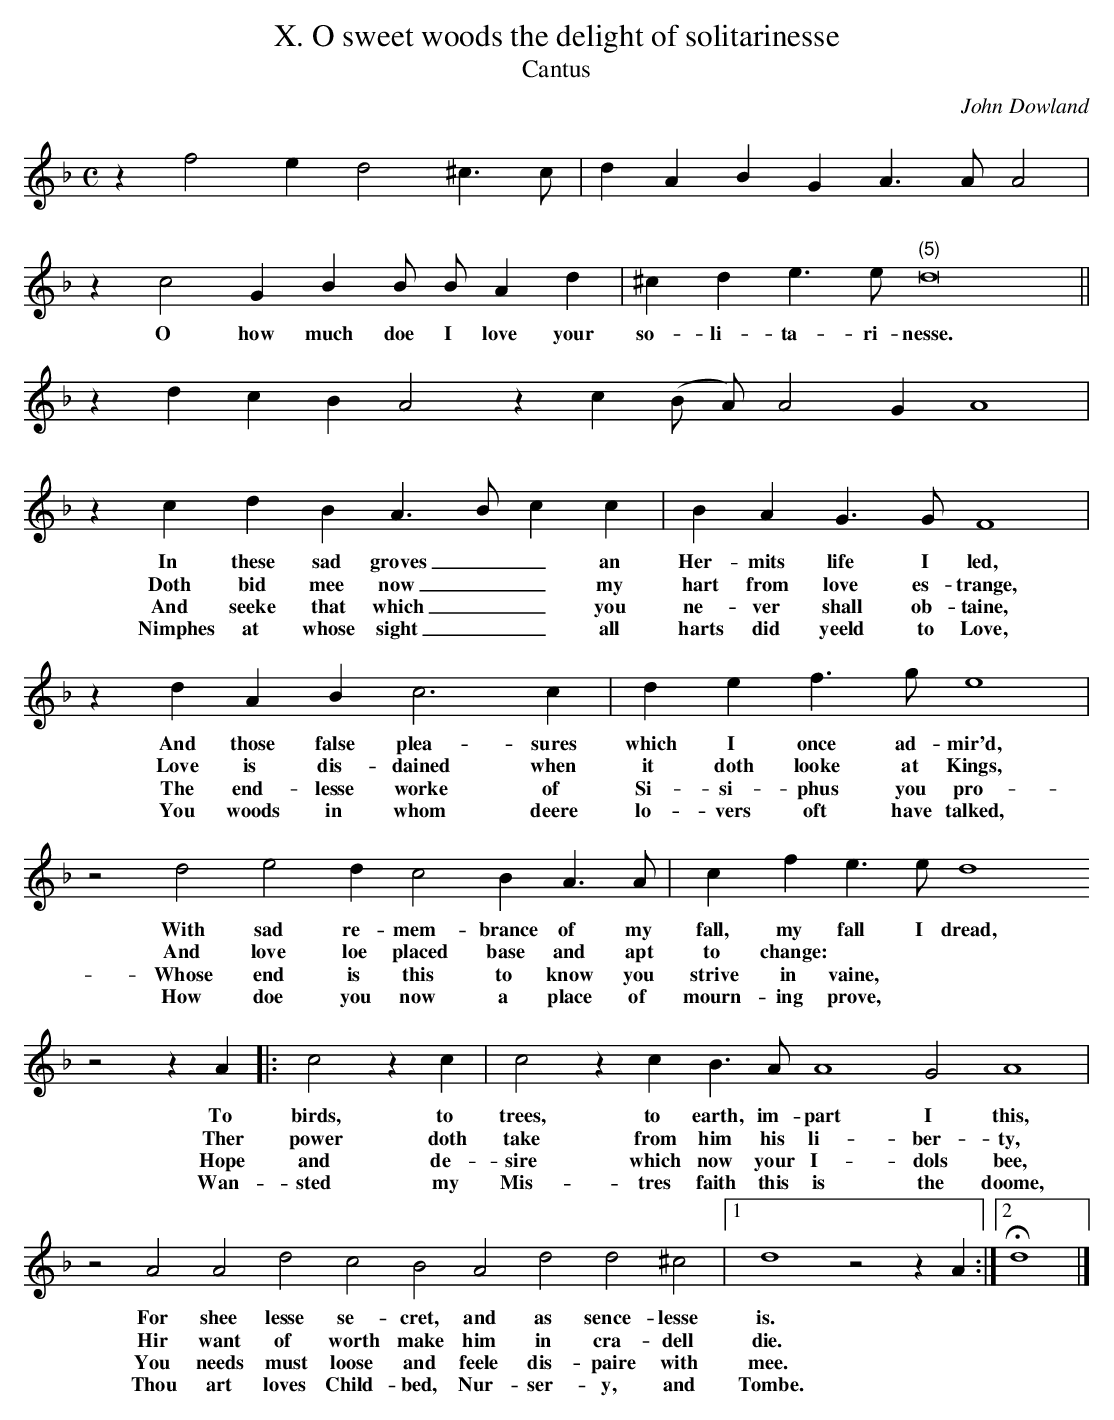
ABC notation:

X:1
T:X. O sweet woods the delight of solitarinesse
T:Cantus
C: John Dowland
L:1/4
M:C
K:D min
z f2 e d2 ^c > c | d A B G A > A A2 |
z c2 G B B/ B/ A d | ^c d e > e "(5)"d8 ||
w:O how much doe I love your so- li- ta- ri- nesse.
z d c B A2 z c (B/ A/) A2 G A4 |
z c d B A > B c c | B A G > G F4 |
w:In these sad groves _ _ an Her- mits life I led,
w:Doth bid mee now  _ _ my hart from love es- trange,
w:And seeke that which _ _ you ne- ver shall ob- taine,
w:Nimphes at whose sight _ _ all harts did yeeld to Love,
z d A B c3 c | d e f > g e4 |
w:And those false plea- sures which I once ad- mir'd,
w:Love is dis- dained when it doth looke at Kings,
w:The end- lesse worke of Si- si- phus you pro- cure,
w:You woods in whom deere lo- vers oft have talked,
z2 d2 e2 d c2 B A > A | c f e > e d4
w:With sad re- mem- brance of my fall, my fall I dread,
w:And love loe placed base and apt to change:
w:Whose end is this to know you strive in vaine,
w:How doe you now a place of mourn- ing prove,
 z2 z A |: c2 z c | c2 z c B > A A4 G2 A4 |
w:To birds, to trees, to earth, im- part I this,
w:Ther power doth take from him his li- ber- ty,
w:Hope and de- sire which now your I- dols bee,
w:Wan- sted my Mis- tres faith this is the doome,
z2 A2 A2 d2 c2 B2 A2 d2 d2 ^c2 |1 d4 z2 z A :|2 Hd4  |]
w:For shee lesse se- cret, and as sence- lesse is.
w:Hir want of worth make him in cra- dell die.
w:You needs must loose and feele dis- paire with mee.
w:Thou art loves Child- bed, Nur- ser- y, and Tombe.
